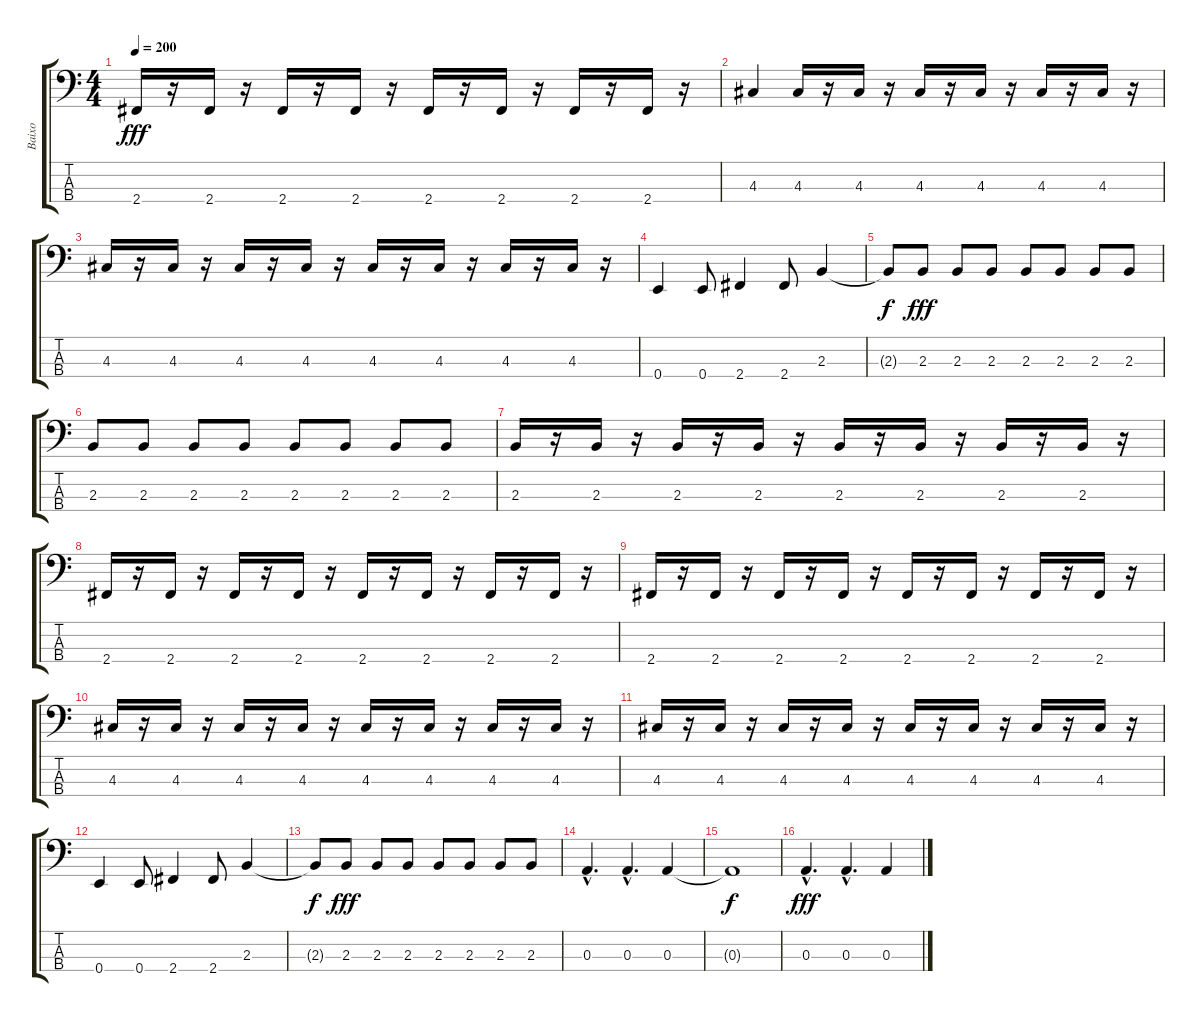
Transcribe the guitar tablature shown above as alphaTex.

\track ("Baixo" "Baixo") {instrument electricbasspick}
\staff {score tabs}
\tuning (G2 D2 A1 E1) {hide}
\ts (4 4)
\tempo 200
\clef f4
\ks c
2.4.16{dy fff} r.16 2.4.16 r.16 2.4.16 r.16 2.4.16 r.16 2.4.16 r.16 2.4.16 r.16 2.4.16 r.16 2.4.16 r.16 |
4.3.4 4.3.16 r.16 4.3.16 r.16 4.3.16 r.16 4.3.16 r.16 4.3.16 r.16 4.3.16 r.16 |
4.3.16 r.16 4.3.16 r.16 4.3.16 r.16 4.3.16 r.16 4.3.16 r.16 4.3.16 r.16 4.3.16 r.16 4.3.16 r.16 |
0.4.4 0.4.8 2.4.4 2.4.8 2.3.4 |
2.3{t}.8{dy f} 2.3.8{dy fff} 2.3.8 2.3.8 2.3.8 2.3.8 2.3.8 2.3.8 |
2.3.8 2.3.8 2.3.8 2.3.8 2.3.8 2.3.8 2.3.8 2.3.8 |
2.3.16 r.16 2.3.16 r.16 2.3.16 r.16 2.3.16 r.16 2.3.16 r.16 2.3.16 r.16 2.3.16 r.16 2.3.16 r.16 |
2.4.16 r.16 2.4.16 r.16 2.4.16 r.16 2.4.16 r.16 2.4.16 r.16 2.4.16 r.16 2.4.16 r.16 2.4.16 r.16 |
2.4.16 r.16 2.4.16 r.16 2.4.16 r.16 2.4.16 r.16 2.4.16 r.16 2.4.16 r.16 2.4.16 r.16 2.4.16 r.16 |
4.3.16 r.16 4.3.16 r.16 4.3.16 r.16 4.3.16 r.16 4.3.16 r.16 4.3.16 r.16 4.3.16 r.16 4.3.16 r.16 |
4.3.16 r.16 4.3.16 r.16 4.3.16 r.16 4.3.16 r.16 4.3.16 r.16 4.3.16 r.16 4.3.16 r.16 4.3.16 r.16 |
0.4.4 0.4.8 2.4.4 2.4.8 2.3.4 |
2.3{t}.8{dy f} 2.3.8{dy fff} 2.3.8 2.3.8 2.3.8 2.3.8 2.3.8 2.3.8 |
0.3{hac}.4{d} 0.3{hac}.4{d} 0.3.4 |
0.3{t}.1{dy f} |
0.3{hac}.4{d dy fff} 0.3{hac}.4{d} 0.3.4
